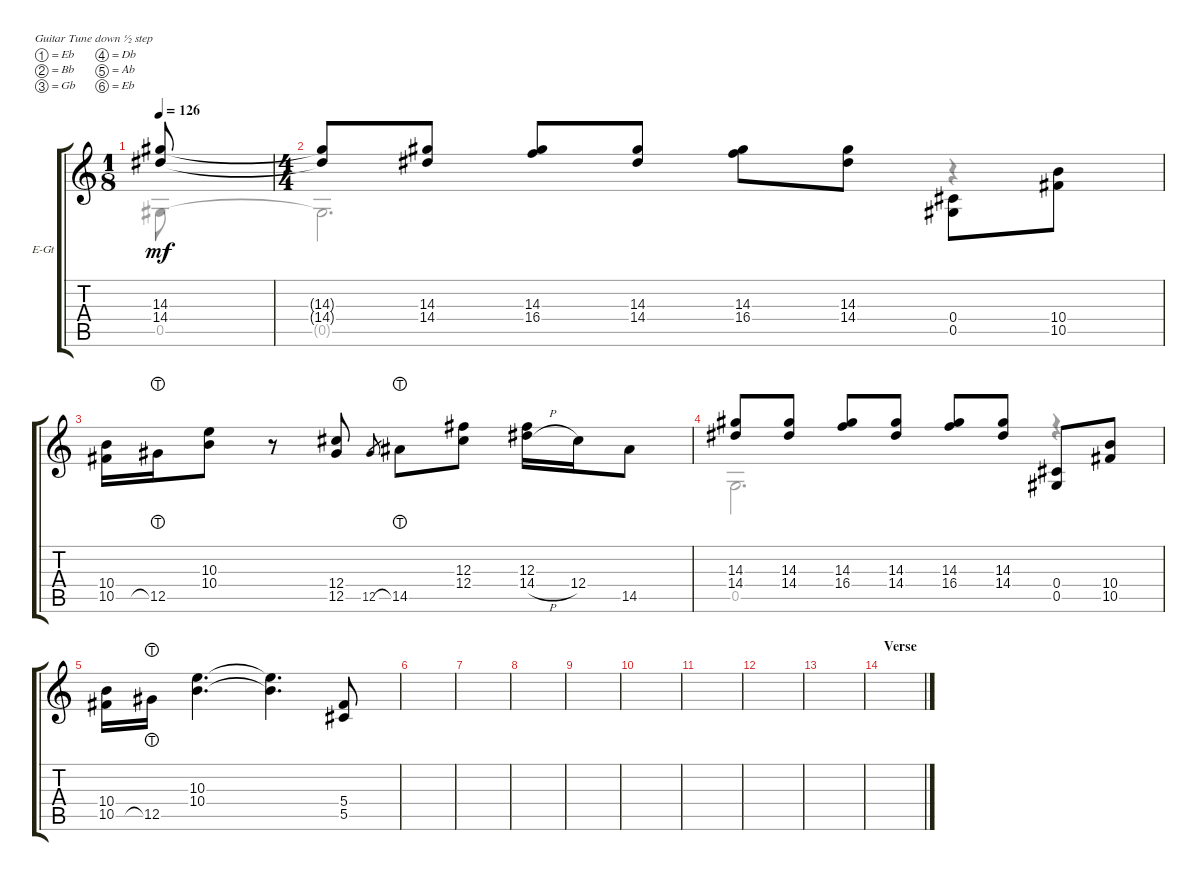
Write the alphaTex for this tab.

\defaultSystemsLayout 4
\bracketExtendMode groupsimilarinstruments
\firstSystemTrackNameOrientation horizontal
\otherSystemsTrackNameOrientation horizontal
\track ("GUITAR ONE WITH PHASER" "E-Gt") {instrument distortionguitar}
\staff {score tabs}
\tuning (Eb4 Bb3 Gb3 Db3 Ab2 Eb2)
\voice
\ts (1 8)
\tempo 126
\clef g2
\ks c
(14.4 14.3).8{dy mf instrument distortionguitar} |
\ts (4 4)
(14.4{t} 14.3{t}).8 (14.3 14.4).8 (16.4 14.3).8 (14.3 14.4).8 (16.4 14.3).8 (14.3 14.4).8 (0.5 0.4).8{beam invert} (10.5 10.4).8 |
(10.5 10.4).16 12.5{lht}.16 (10.4 10.3).8 r.8 (12.5 12.4).8 12.5.8{gr} 14.5{lht}.8 (12.4 12.3).8 (14.4{h} 12.3).16 12.4.16 14.5.8 |
(14.4 14.3).8 (14.3 14.4).8 (16.4 14.3).8 (14.3 14.4).8 (16.4 14.3).8 (14.3 14.4).8 (0.5 0.4).8 (10.5 10.4).8 |
(10.5 10.4).16{beam invert} 12.5{lht}.16 (10.4 10.3).4{d} (10.4{t} 10.3{t}).4{d} (5.4 5.5).8 |
|
|
|
|
|
|
|
|
\section ("" "Verse")
|
|
\voice
\clef g2
\ottava regular
\simile none
\ks c
0.5.8{dy mf} |
0.5{t}.2{d} r.4 |
|
0.5.2{d} r.4 |
|
|
|
|
|
|
|
|
|
|
|
